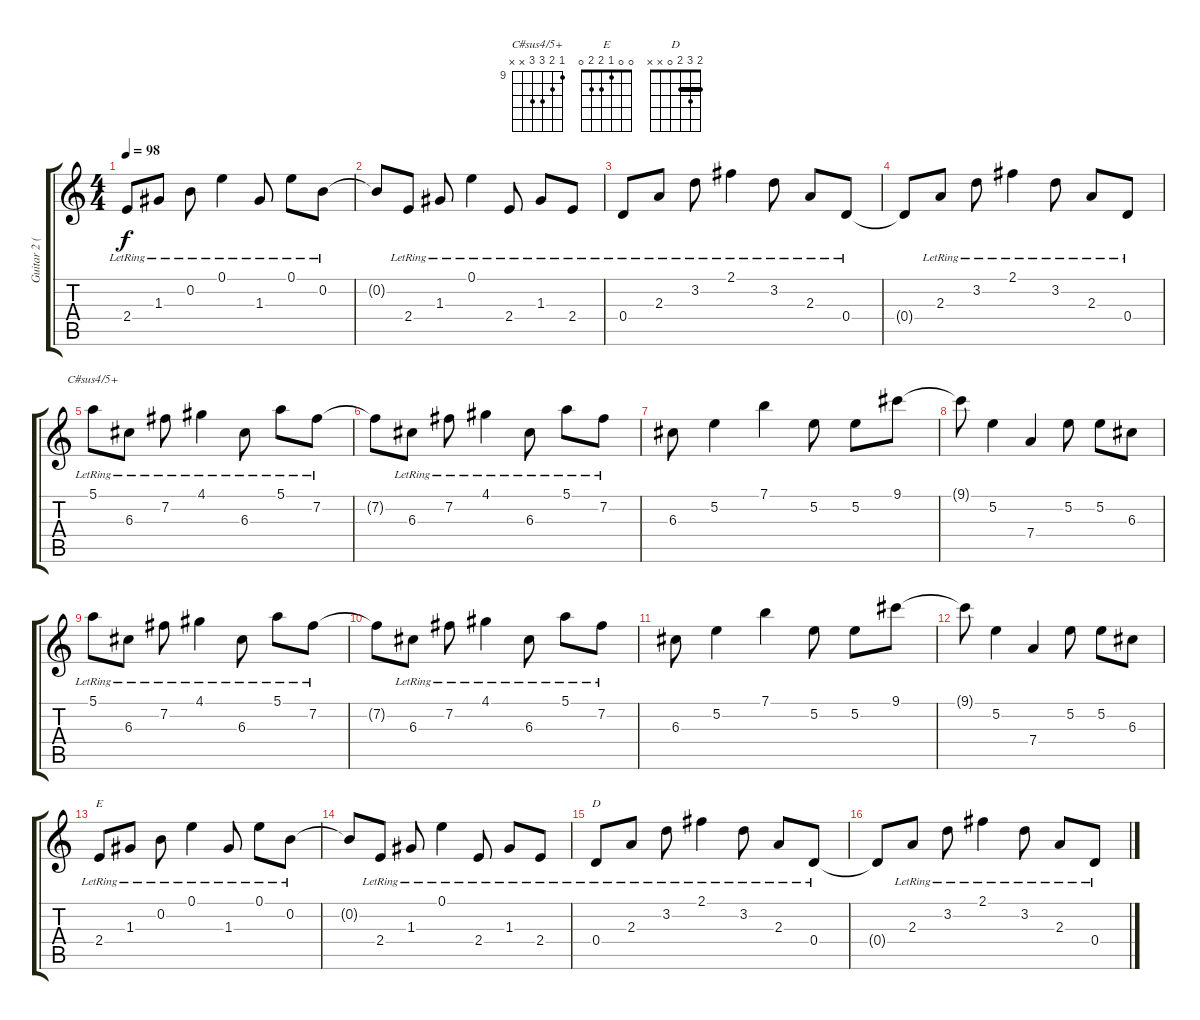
\track ("Guitar 2 (clean)" "Guitar 2 (") {instrument electricguitarclean}
\staff {score tabs}
\tuning (E4 B3 G3 D3 A2 E2) {hide}
\chord ("C#sus4/5+" 9 10 11 11 x x) {firstfret 9}
\chord ("E" 0 0 1 2 2 0)
\chord ("D" 2 3 2 0 x x) {barre 2}
\ts (4 4)
\tempo 98
\clef g2
\ks c
2.4{lr}.8{dy f} 1.3{lr}.8 0.2{lr}.8 0.1{lr}.4 1.3{lr}.8 0.1{lr}.8 0.2{lr}.8 |
0.2{t}.8 2.4{lr}.8 1.3{lr}.8 0.1{lr}.4 2.4{lr}.8 1.3{lr}.8 2.4{lr}.8 |
0.4{lr}.8 2.3{lr}.8 3.2{lr}.8 2.1{lr}.4 3.2{lr}.8 2.3{lr}.8 0.4{lr}.8 |
0.4{t}.8 2.3{lr}.8 3.2{lr}.8 2.1{lr}.4 3.2{lr}.8 2.3{lr}.8 0.4{lr}.8 |
5.1{lr}.8{ch "C#sus4/5+"} 6.3{lr}.8 7.2{lr}.8 4.1{lr}.4 6.3{lr}.8 5.1{lr}.8 7.2{lr}.8 |
7.2{t}.8 6.3{lr}.8 7.2{lr}.8 4.1{lr}.4 6.3{lr}.8 5.1{lr}.8 7.2{lr}.8 |
6.3.8 5.2.4 7.1.4 5.2.8 5.2.8 9.1.8 |
9.1{t}.8 5.2.4 7.4.4 5.2.8 5.2.8 6.3.8 |
5.1{lr}.8 6.3{lr}.8 7.2{lr}.8 4.1{lr}.4 6.3{lr}.8 5.1{lr}.8 7.2{lr}.8 |
7.2{t}.8 6.3{lr}.8 7.2{lr}.8 4.1{lr}.4 6.3{lr}.8 5.1{lr}.8 7.2{lr}.8 |
6.3.8 5.2.4 7.1.4 5.2.8 5.2.8 9.1.8 |
9.1{t}.8 5.2.4 7.4.4 5.2.8 5.2.8 6.3.8 |
2.4{lr}.8{ch "E"} 1.3{lr}.8 0.2{lr}.8 0.1{lr}.4 1.3{lr}.8 0.1{lr}.8 0.2{lr}.8 |
0.2{t}.8 2.4{lr}.8 1.3{lr}.8 0.1{lr}.4 2.4{lr}.8 1.3{lr}.8 2.4{lr}.8 |
0.4{lr}.8{ch "D"} 2.3{lr}.8 3.2{lr}.8 2.1{lr}.4 3.2{lr}.8 2.3{lr}.8 0.4{lr}.8 |
0.4{t}.8 2.3{lr}.8 3.2{lr}.8 2.1{lr}.4 3.2{lr}.8 2.3{lr}.8 0.4{lr}.8
